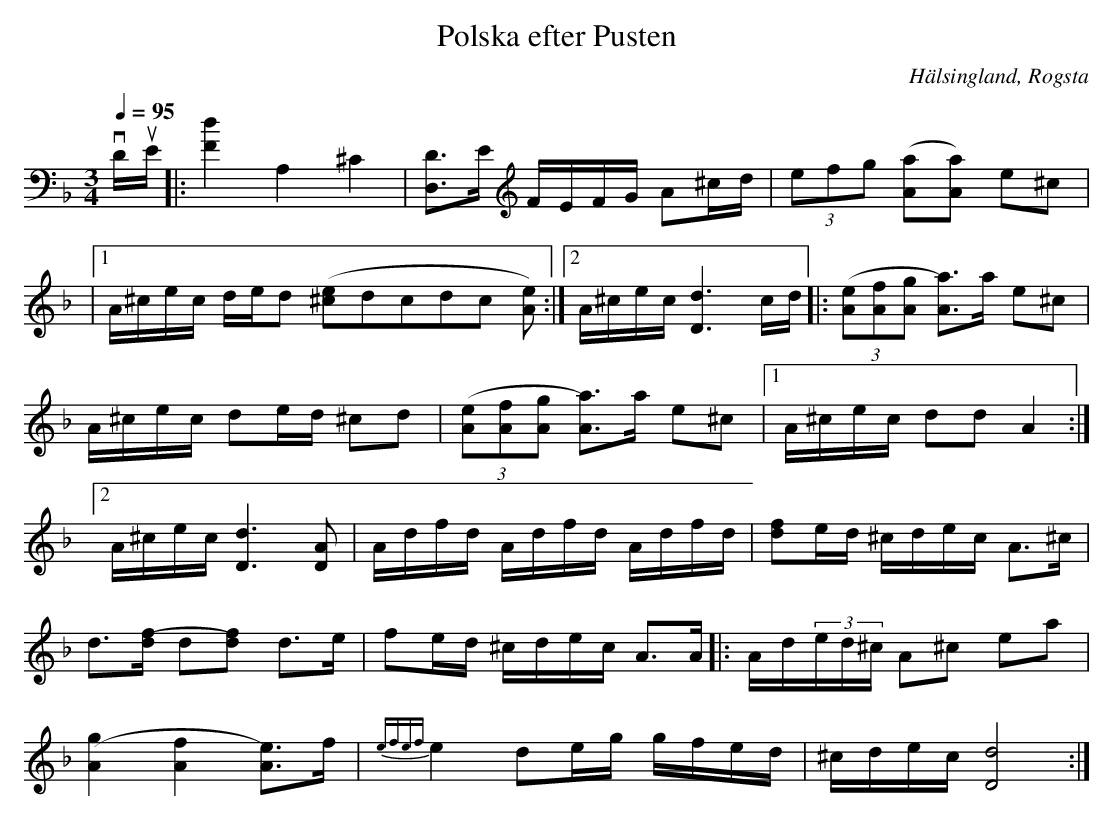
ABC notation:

X:1
T:Polska efter Pusten
O:Hälsingland, Rogsta
M:3/4
L:1/8
Q:1/4=95
K:Dm
vD/uE/ |:  [F2 d2] A,2 ^C2 | [D, D]>E F/E/F/G/ A^c/d/|(3efg ([a A][a A]) e^c|
|[1 A/^c/e/c/ d/e/d ([e ^c]/5d/5c/5d/5c/5 [e A]) :| [2 A/^c/e/c/ [D3 d3] c/d/ |: (3[(A e][Af][A g] [A) a]>a e^c|
A/^c/e/c/ de/d/ ^cd|(3[(A e][Af][A g] [A) a]>a e^c| [1 A/^c/e/c/ dd A2 :|
[2 A/^c/e/c/ [D2d2]>[A2 D2]| A/d/f/d/ A/d/f/d/ A/d/f/d/|[df]e/d/ ^c/d/e/c/ A>^c|
d>[f(d] d[d)f] d>e| fe/d/ ^c/d/e/c/ A>A|:A/d/(3e/d/^c/ A^c ea|
[g2(A2] [A2 f2] [A) e]>f|{efef}e2 de/g/ g/f/e/d/|^c/d/e/c/ [D4 d4] :|
